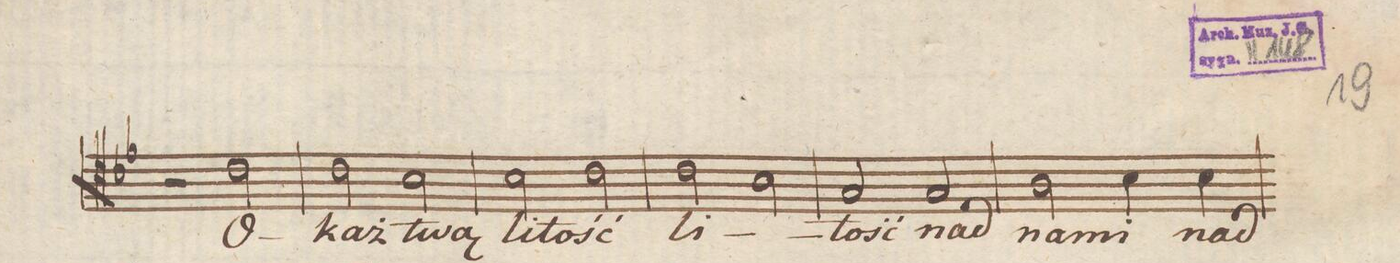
**kern	**text	**dynam
*I"Tenore.	*	*
*clefC4	*	*
*k[b-e-]	*	*
*met(c|)	*	*
*M2/2	*	*
2r	.	.
2c\	o-	.
=28	=28	=28
2c\	-każ	.
2B-\	-Twą	.
=29	=29	=29
2B-\	li-	.
2c\	-tość	.
=30	=30	=30
2c\	li-	.
2B-\	.	.
=31	=31	=31
2G/	-tość	.
2G/	nad	.
=32	=32	=32
2A\	-na-	.
4B-\	-mi	.
4B-\	nad	.
=33	=33	=33
*-	*-	*-
